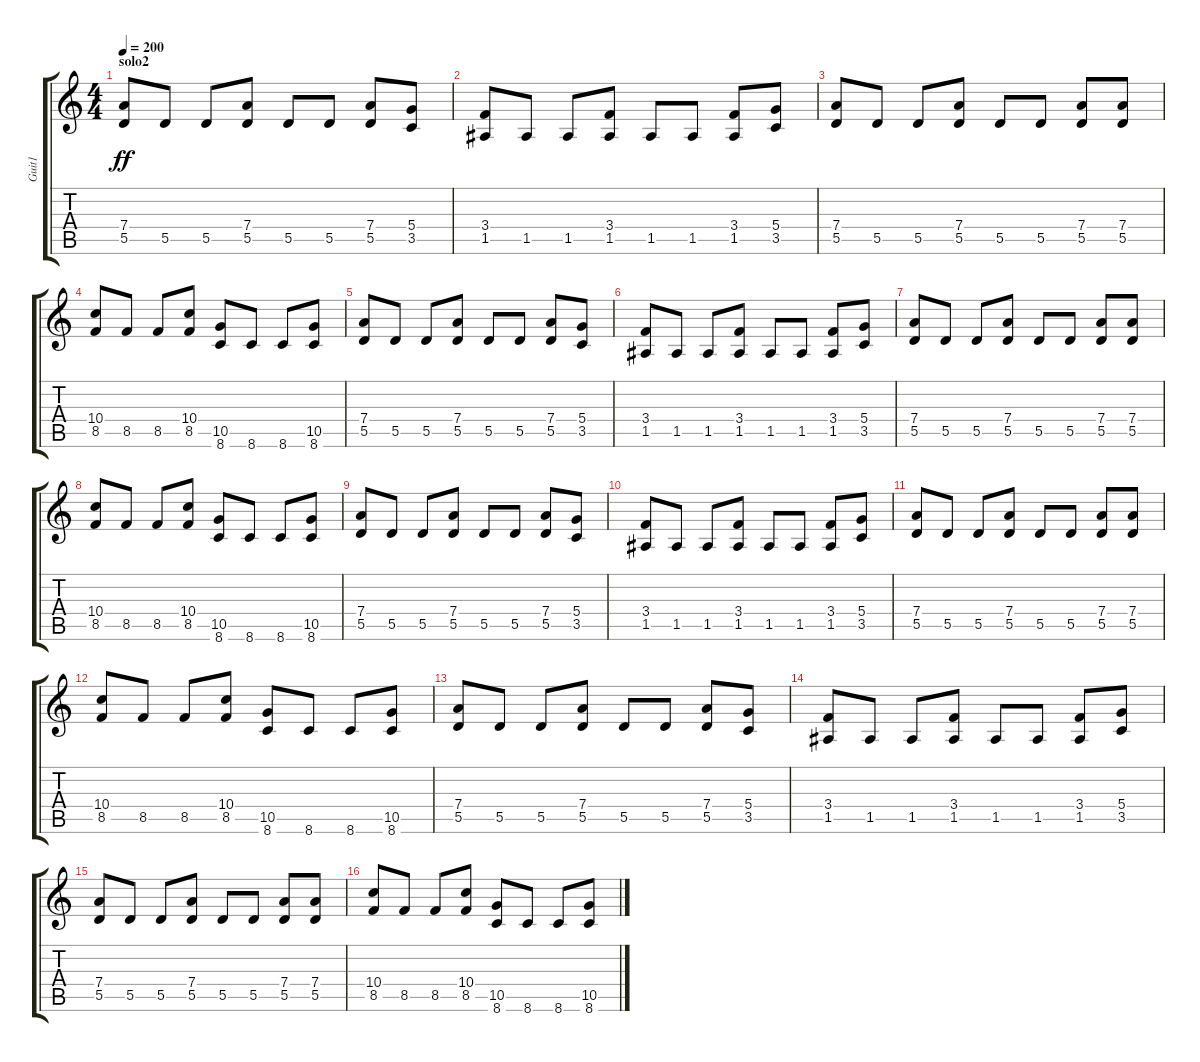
\track ("Guit1" "Guit1") {instrument distortionguitar}
\staff {score tabs}
\tuning (E4 B3 G3 D3 A2 E2) {hide}
\ts (4 4)
\section ("" "solo2")
\tempo 200
\clef g2
\ks c
(7.4 5.5).8{dy ff} 5.5.8 5.5.8 (7.4 5.5).8 5.5.8 5.5.8 (7.4 5.5).8 (5.4 3.5).8 |
(3.4 1.5).8 1.5.8 1.5.8 (3.4 1.5).8 1.5.8 1.5.8 (3.4 1.5).8 (5.4 3.5).8 |
(7.4 5.5).8 5.5.8 5.5.8 (7.4 5.5).8 5.5.8 5.5.8 (7.4 5.5).8 (7.4 5.5).8 |
(10.4 8.5).8 8.5.8 8.5.8 (10.4 8.5).8 (10.5 8.6).8 8.6.8 8.6.8 (10.5 8.6).8 |
(7.4 5.5).8 5.5.8 5.5.8 (7.4 5.5).8 5.5.8 5.5.8 (7.4 5.5).8 (5.4 3.5).8 |
(3.4 1.5).8 1.5.8 1.5.8 (3.4 1.5).8 1.5.8 1.5.8 (3.4 1.5).8 (5.4 3.5).8 |
(7.4 5.5).8 5.5.8 5.5.8 (7.4 5.5).8 5.5.8 5.5.8 (7.4 5.5).8 (7.4 5.5).8 |
(10.4 8.5).8 8.5.8 8.5.8 (10.4 8.5).8 (10.5 8.6).8 8.6.8 8.6.8 (10.5 8.6).8 |
(7.4 5.5).8 5.5.8 5.5.8 (7.4 5.5).8 5.5.8 5.5.8 (7.4 5.5).8 (5.4 3.5).8 |
(3.4 1.5).8 1.5.8 1.5.8 (3.4 1.5).8 1.5.8 1.5.8 (3.4 1.5).8 (5.4 3.5).8 |
(7.4 5.5).8 5.5.8 5.5.8 (7.4 5.5).8 5.5.8 5.5.8 (7.4 5.5).8 (7.4 5.5).8 |
(10.4 8.5).8 8.5.8 8.5.8 (10.4 8.5).8 (10.5 8.6).8 8.6.8 8.6.8 (10.5 8.6).8 |
(7.4 5.5).8 5.5.8 5.5.8 (7.4 5.5).8 5.5.8 5.5.8 (7.4 5.5).8 (5.4 3.5).8 |
(3.4 1.5).8 1.5.8 1.5.8 (3.4 1.5).8 1.5.8 1.5.8 (3.4 1.5).8 (5.4 3.5).8 |
(7.4 5.5).8 5.5.8 5.5.8 (7.4 5.5).8 5.5.8 5.5.8 (7.4 5.5).8 (7.4 5.5).8 |
(10.4 8.5).8 8.5.8 8.5.8 (10.4 8.5).8 (10.5 8.6).8 8.6.8 8.6.8 (10.5 8.6).8
